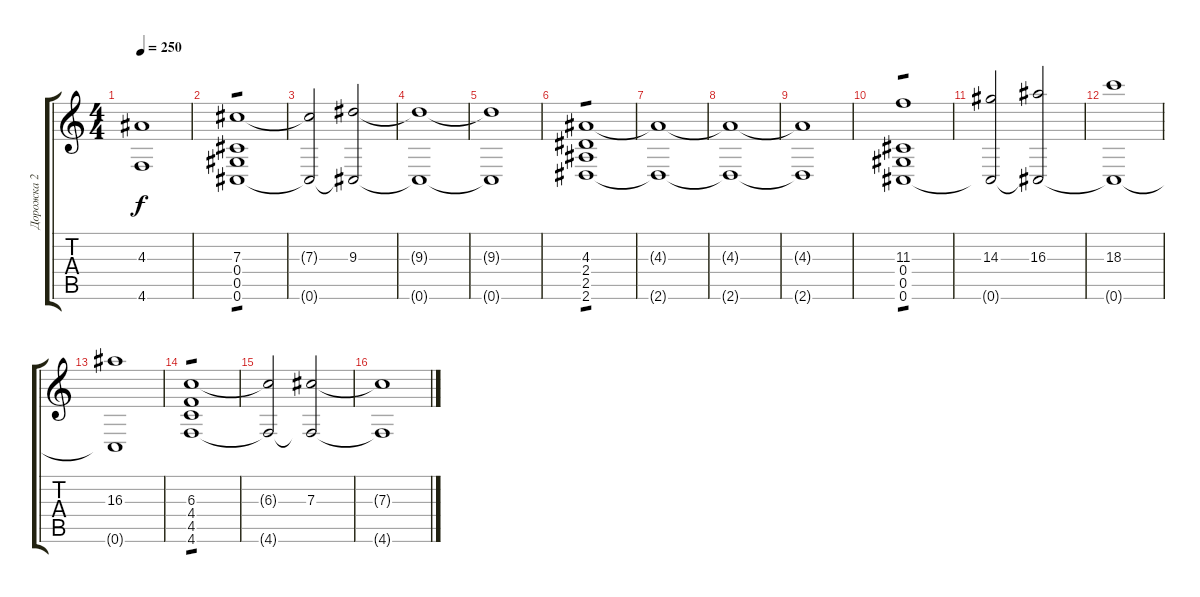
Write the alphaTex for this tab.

\track ("Дорожка 2" "Дорожка 2") {instrument distortionguitar}
\staff {score tabs}
\tuning (Eb4 Bb3 Gb3 Db3 Ab2 Db2) {hide}
\ts (4 4)
\tempo 250
\clef g2
\ks c
(4.3{t} 4.6{t}).1{dy f} |
(7.3 0.4 0.5 0.6).1{tp 1} |
(7.3{t} 0.6{t}).2 (9.3 0.6{t}).2 |
(9.3{t} 0.6{t}).1 |
(9.3{t} 0.6{t}).1 |
(4.3 2.4 2.5 2.6).1{tp 1} |
(4.3{t} 2.6{t}).1 |
(4.3{t} 2.6{t}).1 |
(4.3{t} 2.6{t}).1 |
(11.3 0.4 0.5 0.6).1{tp 1} |
(14.3 0.6{t}).2 (16.3 0.6{t}).2 |
(18.3 0.6{t}).1 |
(16.3 0.6{t}).1 |
(6.3 4.4 4.5 4.6).1{tp 1} |
(6.3{t} 4.6{t}).2 (7.3 4.6{t}).2 |
(7.3{t} 4.6{t}).1
